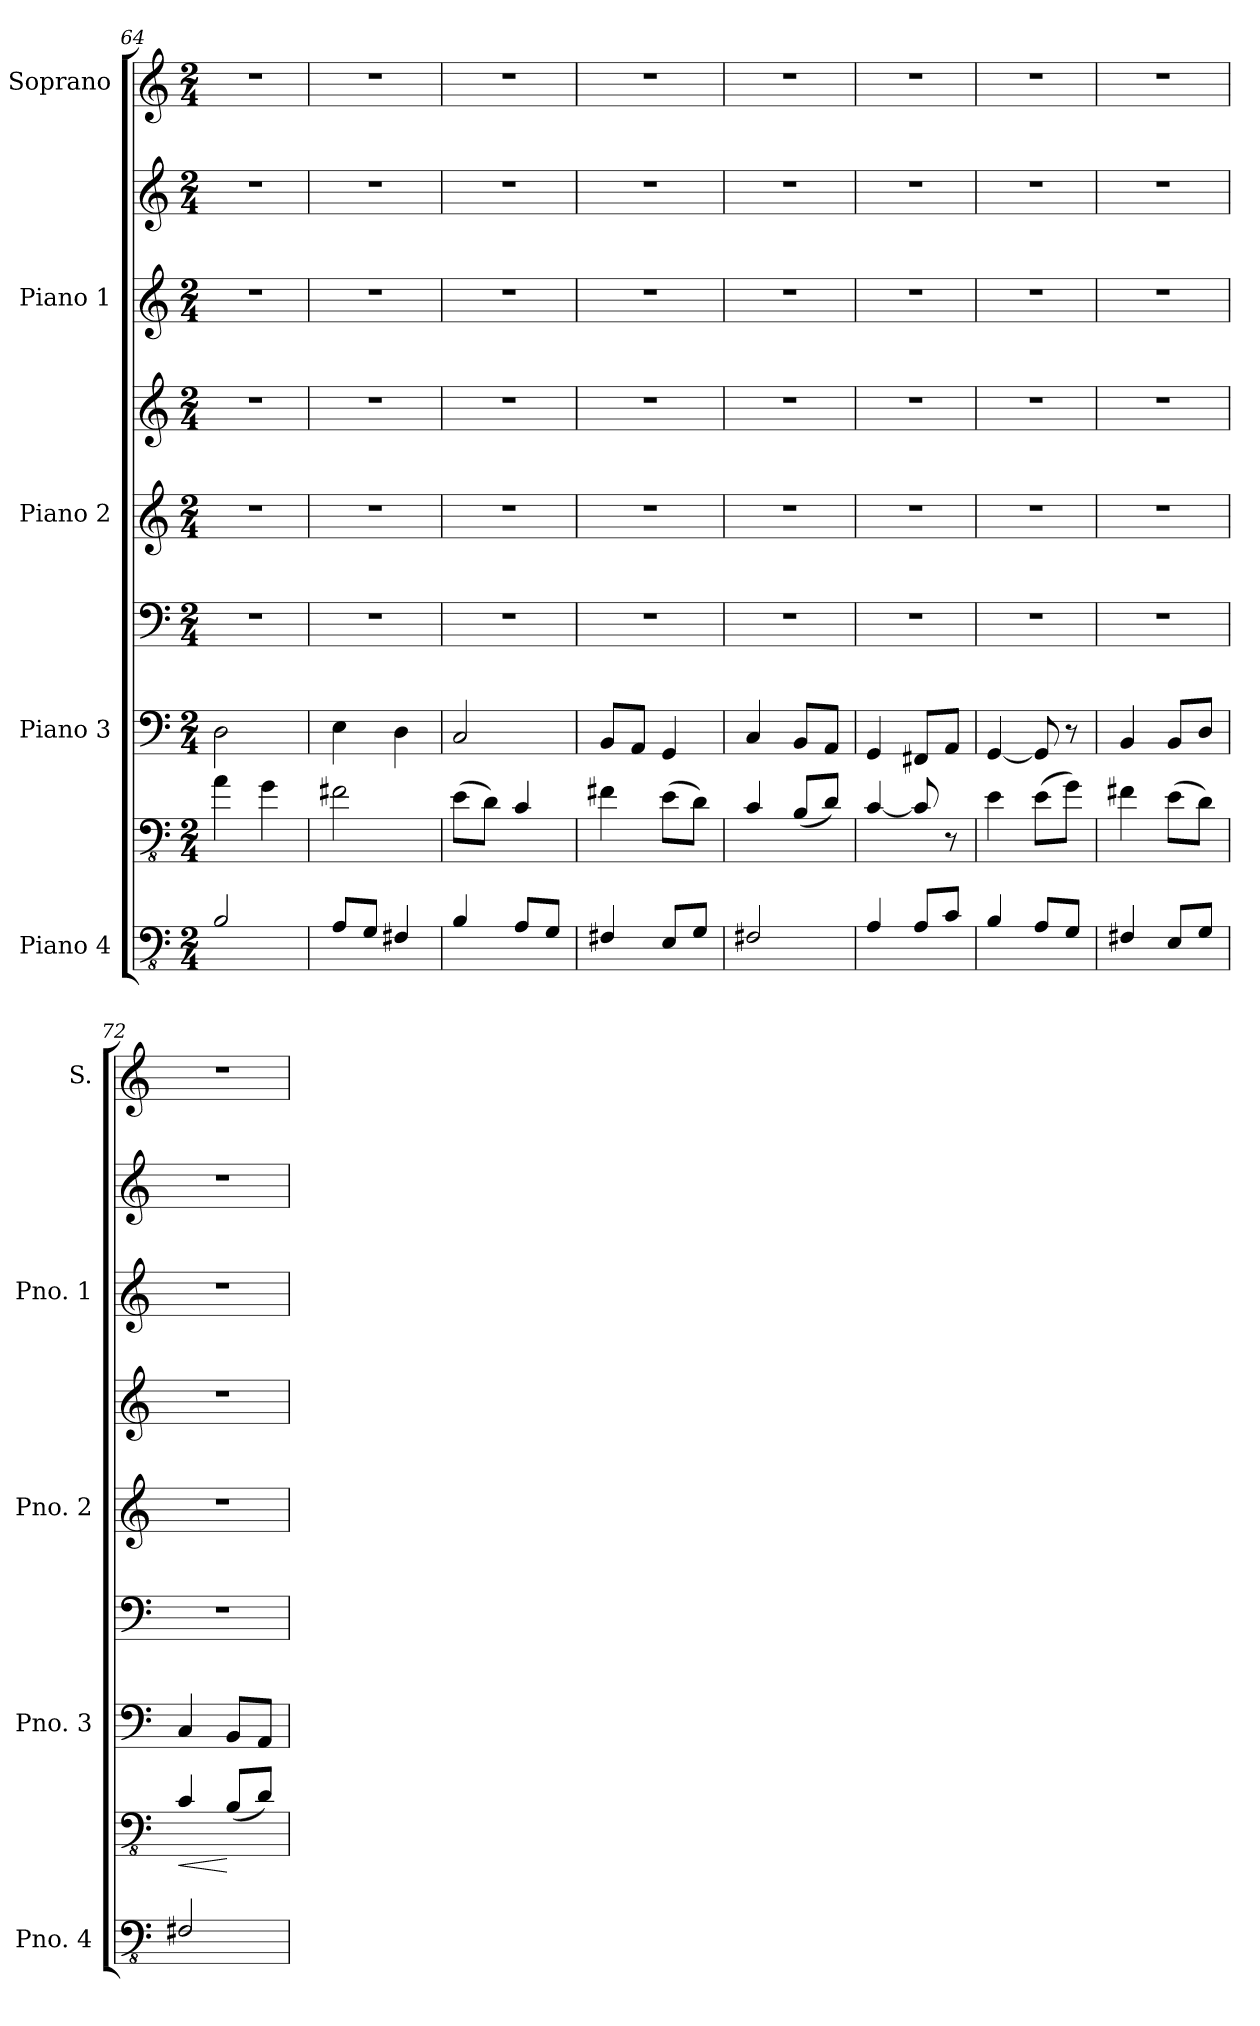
**kern	**kern	**dynam	**kern	**kern	**kern	**kern	**kern	**kern	**kern
*part5	*part5	*part5	*part4	*part4	*part3	*part3	*part2	*part2	*part1
*staff9	*staff8	*staff8/9	*staff7	*staff6	*staff5	*staff4	*staff3	*staff2	*staff1
*I"Piano 4	*	*	*I"Piano 3	*	*I"Piano 2	*	*I"Piano 1	*	*I"Soprano
*I'Pno. 4	*	*	*I'Pno. 3	*	*I'Pno. 2	*	*I'Pno. 1	*	*I'S.
*clefFv4	*clefFv4	*	*clefF4	*clefF4	*clefG2	*clefG2	*clefG2	*clefG2	*clefG2
*ITrd7c12	*ITrd7c12	*	*	*	*	*	*	*	*
*k[]	*k[]	*	*k[]	*k[]	*k[]	*k[]	*k[]	*k[]	*k[]
*C:	*C:	*	*C:	*C:	*C:	*C:	*C:	*C:	*C:
*M2/4	*M2/4	*	*M2/4	*M2/4	*M2/4	*M2/4	*M2/4	*M2/4	*M2/4
=64	=64	=64	=64	=64	=64	=64	=64	=64	=64
2BBB/	4AA\	.	2D\	2r	2r	2r	2r	2r	2r
.	4GG\	.	.	.	.	.	.	.	.
=65	=65	=65	=65	=65	=65	=65	=65	=65	=65
8AAA/L	2FF#X\	.	4E\	2r	2r	2r	2r	2r	2r
8GGG/J	.	.	.	.	.	.	.	.	.
4FFF#X/	.	.	4D\	.	.	.	.	.	.
!!LO:PB:g=z
=66	=66	=66	=66	=66	=66	=66	=66	=66	=66
4BBB/	(8EE\L	.	2C/	2r	2r	2r	2r	2r	2r
.	8DD\J)	.	.	.	.	.	.	.	.
8AAA/L	4CC/	.	.	.	.	.	.	.	.
8GGG/J	.	.	.	.	.	.	.	.	.
=67	=67	=67	=67	=67	=67	=67	=67	=67	=67
4FFF#X/	4FF#X\	.	8BB/L	2r	2r	2r	2r	2r	2r
.	.	.	8AA/J	.	.	.	.	.	.
8EEE/L	(8EE\L	.	4GG/	.	.	.	.	.	.
8GGG/J	8DD\J)	.	.	.	.	.	.	.	.
=68	=68	=68	=68	=68	=68	=68	=68	=68	=68
2FFF#X/	4CC/	.	4C/	2r	2r	2r	2r	2r	2r
.	(8BBB/L	.	8BB/L	.	.	.	.	.	.
.	8DD/J)	.	8AA/J	.	.	.	.	.	.
=69	=69	=69	=69	=69	=69	=69	=69	=69	=69
4AAA/	[<4CC/	.	4GG/	2r	2r	2r	2r	2r	2r
8AAA/L	8CC/]	.	8FF#X/L	.	.	.	.	.	.
8CC/J	8r	.	8AA/J	.	.	.	.	.	.
=70	=70	=70	=70	=70	=70	=70	=70	=70	=70
4BBB/	4EE\	.	[<4GG/	2r	2r	2r	2r	2r	2r
8AAA/L	(8EE\L	.	8GG/]	.	.	.	.	.	.
8GGG/J	8GG\J)	.	8r	.	.	.	.	.	.
=71	=71	=71	=71	=71	=71	=71	=71	=71	=71
4FFF#X/	4FF#X\	.	4BB/	2r	2r	2r	2r	2r	2r
8EEE/L	(8EE\L	.	8BB/L	.	.	.	.	.	.
8GGG/J	8DD\J)	.	8D/J	.	.	.	.	.	.
=72	=72	=72	=72	=72	=72	=72	=72	=72	=72
!	!	!LO:HP:b	!	!	!	!	!	!	!
2FFF#X/	4CC/	<	4C/	2r	2r	2r	2r	2r	2r
.	(8BBB/L	[	8BB/L	.	.	.	.	.	.
.	8DD/J)	.	8AA/J	.	.	.	.	.	.
=	=	=	=	=	=	=	=	=	=
*-	*-	*-	*-	*-	*-	*-	*-	*-	*-
